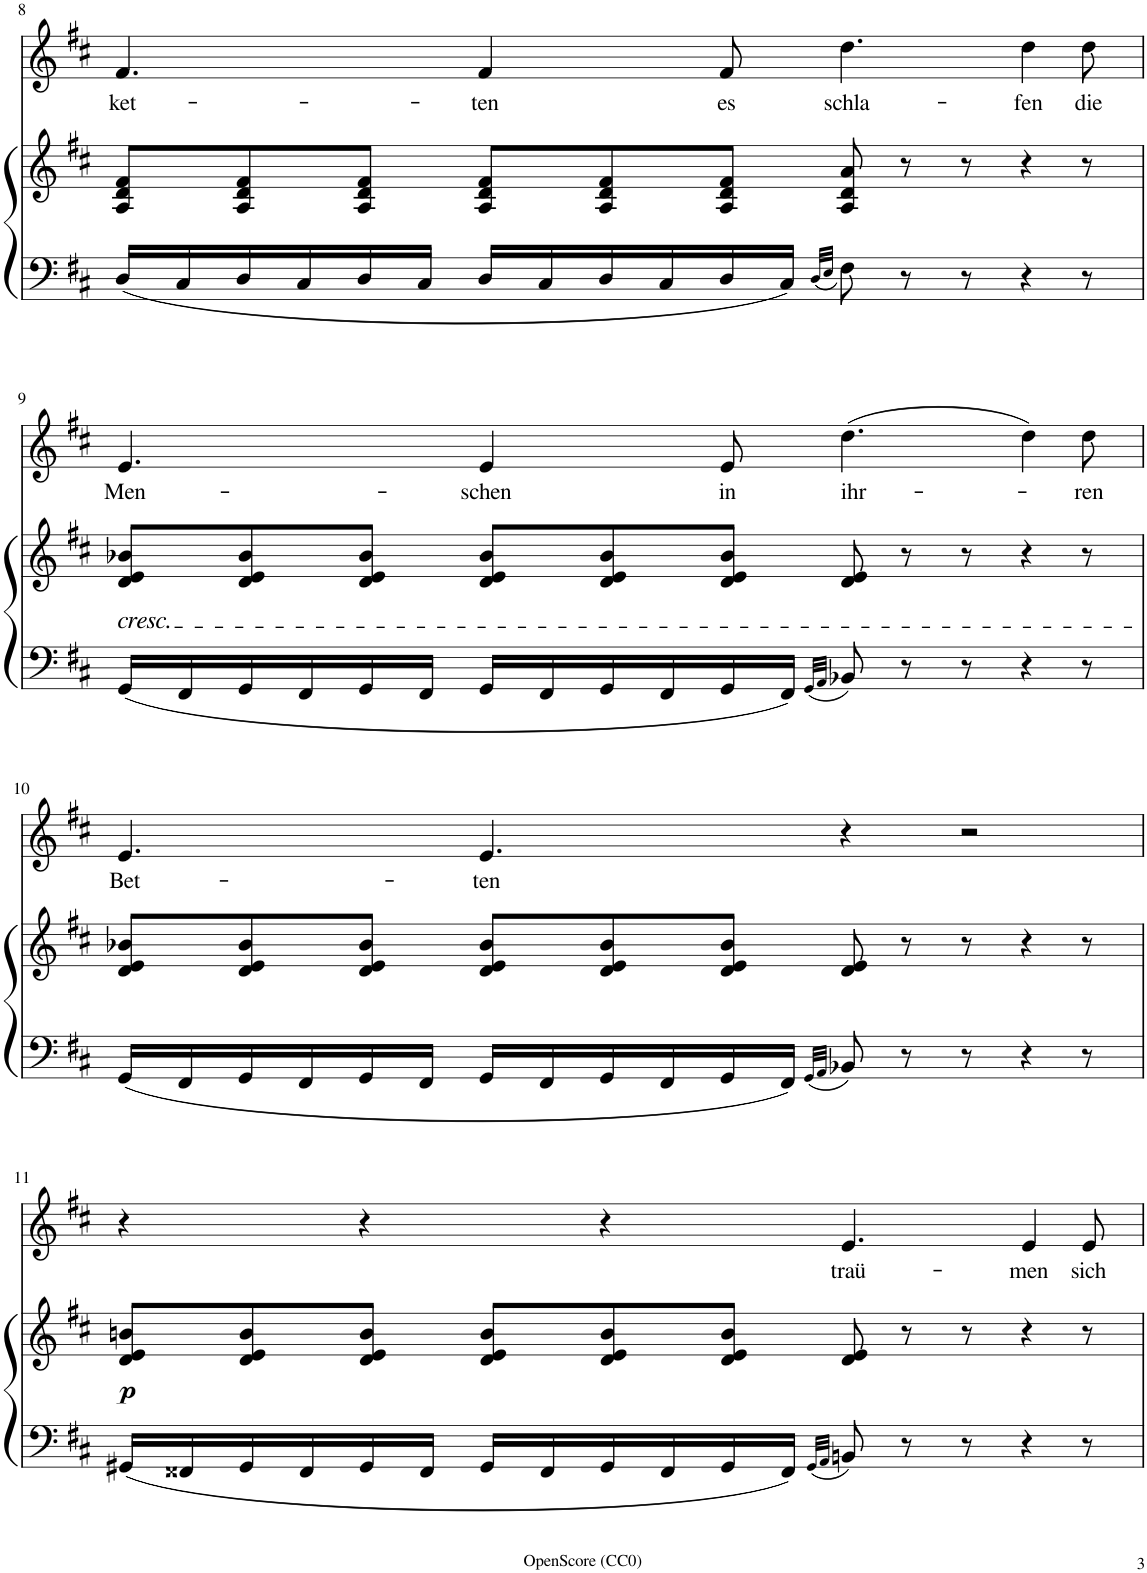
**kern	**kern	**dynam	**kern	**text
*part2	*part2	*part2	*part1	*part1
*staff3	*staff2	*staff2/3	*staff1	*staff1
*I"Pianoforte	*	*	*I"Singstimme Voice	*
*I'Pno	*	*	*	*
!!LO:PB:g=z
*clefF4	*clefG2	*	*clefG2	*
*k[f#c#]	*k[f#c#]	*	*k[f#c#]	*
*M12/8	*M12/8	*	*M12/8	*
=8	=8	=8	=8	=8
!	!	!	!	!LO:LY:b
16D/LL	8A/ 8d/ 8f#/L	.	4.f#/	ket-
16C#/	.	.	.	.
16D/	8A/ 8d/ 8f#/	.	.	.
16C#/	.	.	.	.
16D/	8A/ 8d/ 8f#/J	.	.	.
16C#/JJ	.	.	.	.
!	!	!	!	!LO:LY:b
16D/LL	8A/ 8d/ 8f#/L	.	4f#/	-ten
16C#/	.	.	.	.
16D/	8A/ 8d/ 8f#/	.	.	.
16C#/	.	.	.	.
!	!	!	!	!LO:LY:b
16D/	8A/ 8d/ 8f#/J	.	8f#/	es
16C#/JJ	.	.	.	.
32qD/LLL	.	.	.	.
32qE/JJJ	.	.	.	.
!	!	!	!	!LO:LY:b
8F#\	8A/ 8d/ 8a/	.	4.dd\	schla-
8r	8r	.	.	.
8r	8r	.	.	.
!	!	!	!	!LO:LY:b
4r	4r	.	4dd\	-fen
!	!	!	!	!LO:LY:b
8r	8r	.	8dd\	die
!!LO:LB:g=z
=9	=9	=9	=9	=9
!	!LO:TX:b:i:t=cresc.	!	!	!
!	!	!	!	!LO:LY:b
16GG/LL	8d/ 8e/ 8b-X/L	.	4.e/	Men-
16FF#/	.	.	.	.
16GG/	8d/ 8e/ 8b-/	.	.	.
16FF#/	.	.	.	.
16GG/	8d/ 8e/ 8b-/J	.	.	.
16FF#/JJ	.	.	.	.
!	!	!	!	!LO:LY:b
16GG/LL	8d/ 8e/ 8b-/L	.	4e/	-schen
16FF#/	.	.	.	.
16GG/	8d/ 8e/ 8b-/	.	.	.
16FF#/	.	.	.	.
!	!	!	!	!LO:LY:b
16GG/	8d/ 8e/ 8b-/J	.	8e/	in
16FF#/JJ	.	.	.	.
32qGG/LLL	.	.	.	.
32qAA/JJJ	.	.	.	.
!	!	!	!	!LO:LY:b
8BB-X/	8d/ 8e/	.	(4.dd\	ihr-
8r	8r	.	.	.
8r	8r	.	.	.
4r	4r	.	4dd\)	.
!	!	!	!	!LO:LY:b
8r	8r	.	8dd\	-ren
!!LO:LB:g=z
=10	=10	=10	=10	=10
!	!	!	!	!LO:LY:b
16GG/LL	8d/ 8e/ 8b-X/L	.	4.e/	Bet-
16FF#/	.	.	.	.
16GG/	8d/ 8e/ 8b-/	.	.	.
16FF#/	.	.	.	.
16GG/	8d/ 8e/ 8b-/J	.	.	.
16FF#/JJ	.	.	.	.
!	!	!	!	!LO:LY:b
16GG/LL	8d/ 8e/ 8b-/L	.	4.e/	-ten
16FF#/	.	.	.	.
16GG/	8d/ 8e/ 8b-/	.	.	.
16FF#/	.	.	.	.
16GG/	8d/ 8e/ 8b-/J	.	.	.
16FF#/JJ	.	.	.	.
32qGG/LLL	.	.	.	.
32qAA/JJJ	.	.	.	.
8BB-X/	8d/ 8e/	.	4r	.
8r	8r	.	.	.
8r	8r	.	2r	.
4r	4r	.	.	.
8r	8r	.	.	.
!!LO:LB:g=z
=11	=11	=11	=11	=11
!	!	!LO:DY:b	!	!
16GG#X/LL	8d/ 8e/ 8bn/L	p	4r	.
16FF##X/	.	.	.	.
16GG#/	8d/ 8e/ 8b/	.	.	.
16FF##/	.	.	.	.
16GG#/	8d/ 8e/ 8b/J	.	4r	.
16FF##/JJ	.	.	.	.
16GG#/LL	8d/ 8e/ 8b/L	.	.	.
16FF##/	.	.	.	.
16GG#/	8d/ 8e/ 8b/	.	4r	.
16FF##/	.	.	.	.
16GG#/	8d/ 8e/ 8b/J	.	.	.
16FF##/JJ	.	.	.	.
32qGG#/LLL	.	.	.	.
32qAA/JJJ	.	.	.	.
!	!	!	!	!LO:LY:b
8BBn/	8d/ 8e/	.	4.e/	traü-
8r	8r	.	.	.
8r	8r	.	.	.
!	!	!	!	!LO:LY:b
4r	4r	.	4e/	-men
!	!	!	!	!LO:LY:b
8r	8r	.	8e/	sich
=	=	=	=	=
*-	*-	*-	*-	*-
